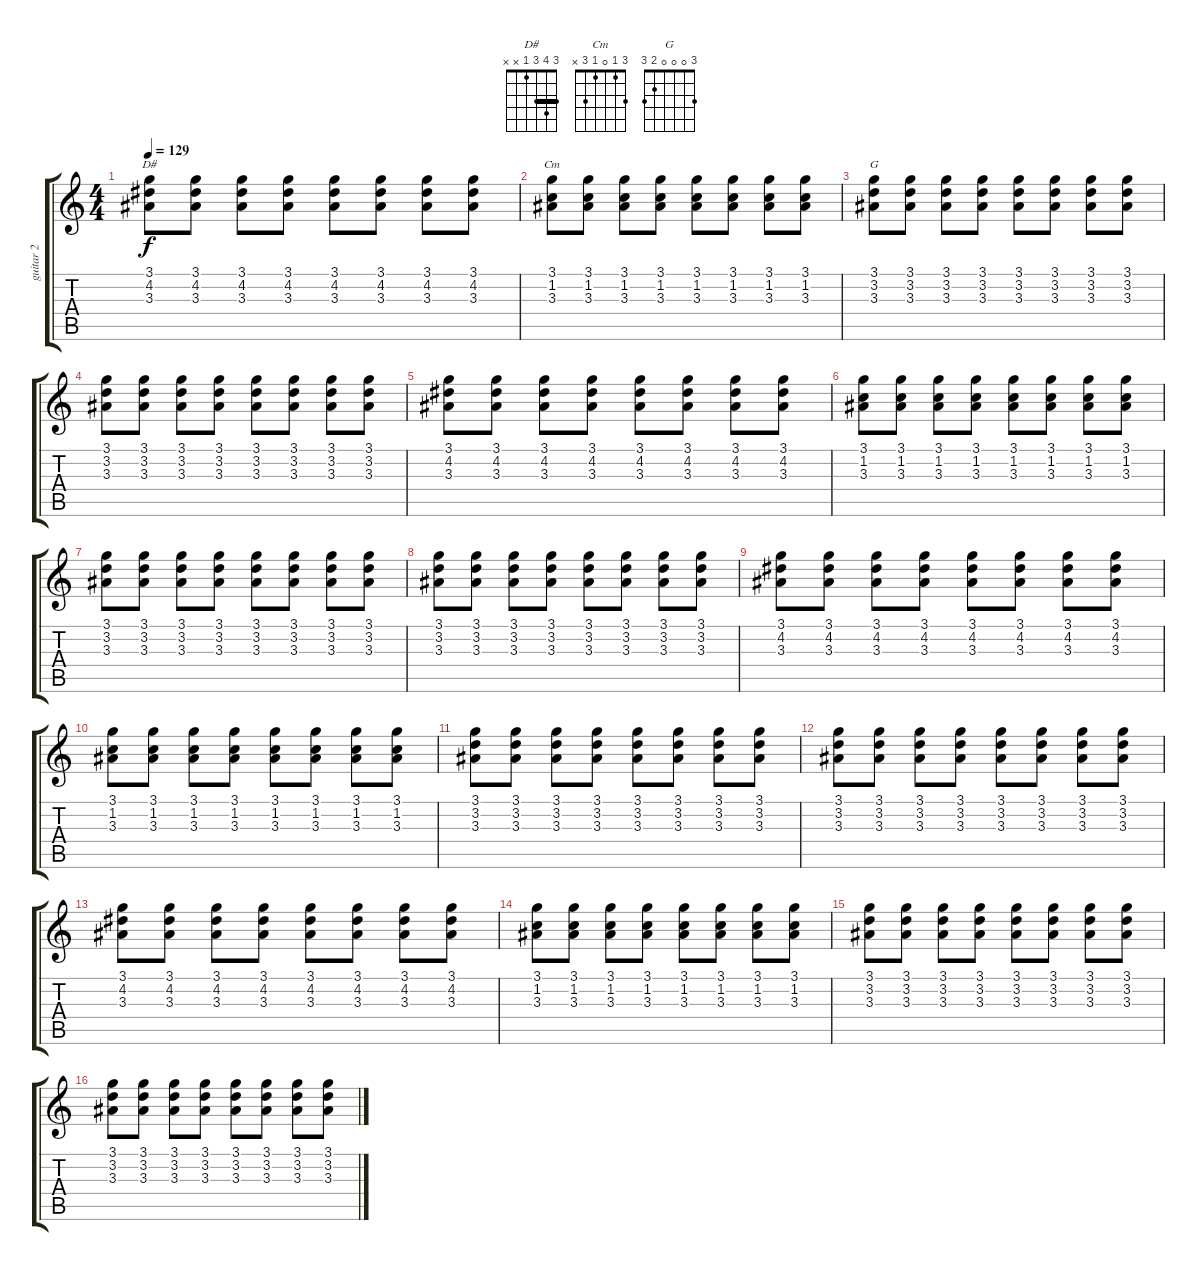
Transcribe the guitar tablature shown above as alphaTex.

\track ("guitar 2" "guitar 2") {instrument electricguitarjazz}
\staff {score tabs}
\tuning (E4 B3 G3 D3 A2 E2) {hide}
\chord ("D#" 3 4 3 1 x x) {barre 3}
\chord ("Cm" 3 1 0 1 3 x)
\chord ("G" 3 0 0 0 2 3)
\ts (4 4)
\tempo 129
\clef g2
\ks c
(3.1 4.2 3.3).8{ch "D#" dy f} (3.1 4.2 3.3).8 (3.1 4.2 3.3).8 (3.1 4.2 3.3).8 (3.1 4.2 3.3).8 (3.1 4.2 3.3).8 (3.1 4.2 3.3).8 (3.1 4.2 3.3).8 |
(3.1 1.2 3.3).8{ch "Cm"} (3.1 1.2 3.3).8 (3.1 1.2 3.3).8 (3.1 1.2 3.3).8 (3.1 1.2 3.3).8 (3.1 1.2 3.3).8 (3.1 1.2 3.3).8 (3.1 1.2 3.3).8 |
(3.1 3.2 3.3).8{ch "G"} (3.1 3.2 3.3).8 (3.1 3.2 3.3).8 (3.1 3.2 3.3).8 (3.1 3.2 3.3).8 (3.1 3.2 3.3).8 (3.1 3.2 3.3).8 (3.1 3.2 3.3).8 |
(3.1 3.2 3.3).8 (3.1 3.2 3.3).8 (3.1 3.2 3.3).8 (3.1 3.2 3.3).8 (3.1 3.2 3.3).8 (3.1 3.2 3.3).8 (3.1 3.2 3.3).8 (3.1 3.2 3.3).8 |
(3.1 4.2 3.3).8 (3.1 4.2 3.3).8 (3.1 4.2 3.3).8 (3.1 4.2 3.3).8 (3.1 4.2 3.3).8 (3.1 4.2 3.3).8 (3.1 4.2 3.3).8 (3.1 4.2 3.3).8 |
(3.1 1.2 3.3).8 (3.1 1.2 3.3).8 (3.1 1.2 3.3).8 (3.1 1.2 3.3).8 (3.1 1.2 3.3).8 (3.1 1.2 3.3).8 (3.1 1.2 3.3).8 (3.1 1.2 3.3).8 |
(3.1 3.2 3.3).8 (3.1 3.2 3.3).8 (3.1 3.2 3.3).8 (3.1 3.2 3.3).8 (3.1 3.2 3.3).8 (3.1 3.2 3.3).8 (3.1 3.2 3.3).8 (3.1 3.2 3.3).8 |
(3.1 3.2 3.3).8 (3.1 3.2 3.3).8 (3.1 3.2 3.3).8 (3.1 3.2 3.3).8 (3.1 3.2 3.3).8 (3.1 3.2 3.3).8 (3.1 3.2 3.3).8 (3.1 3.2 3.3).8 |
(3.1 4.2 3.3).8 (3.1 4.2 3.3).8 (3.1 4.2 3.3).8 (3.1 4.2 3.3).8 (3.1 4.2 3.3).8 (3.1 4.2 3.3).8 (3.1 4.2 3.3).8 (3.1 4.2 3.3).8 |
(3.1 1.2 3.3).8 (3.1 1.2 3.3).8 (3.1 1.2 3.3).8 (3.1 1.2 3.3).8 (3.1 1.2 3.3).8 (3.1 1.2 3.3).8 (3.1 1.2 3.3).8 (3.1 1.2 3.3).8 |
(3.1 3.2 3.3).8 (3.1 3.2 3.3).8 (3.1 3.2 3.3).8 (3.1 3.2 3.3).8 (3.1 3.2 3.3).8 (3.1 3.2 3.3).8 (3.1 3.2 3.3).8 (3.1 3.2 3.3).8 |
(3.1 3.2 3.3).8 (3.1 3.2 3.3).8 (3.1 3.2 3.3).8 (3.1 3.2 3.3).8 (3.1 3.2 3.3).8 (3.1 3.2 3.3).8 (3.1 3.2 3.3).8 (3.1 3.2 3.3).8 |
(3.1 4.2 3.3).8 (3.1 4.2 3.3).8 (3.1 4.2 3.3).8 (3.1 4.2 3.3).8 (3.1 4.2 3.3).8 (3.1 4.2 3.3).8 (3.1 4.2 3.3).8 (3.1 4.2 3.3).8 |
(3.1 1.2 3.3).8 (3.1 1.2 3.3).8 (3.1 1.2 3.3).8 (3.1 1.2 3.3).8 (3.1 1.2 3.3).8 (3.1 1.2 3.3).8 (3.1 1.2 3.3).8 (3.1 1.2 3.3).8 |
(3.1 3.2 3.3).8 (3.1 3.2 3.3).8 (3.1 3.2 3.3).8 (3.1 3.2 3.3).8 (3.1 3.2 3.3).8 (3.1 3.2 3.3).8 (3.1 3.2 3.3).8 (3.1 3.2 3.3).8 |
(3.1 3.2 3.3).8 (3.1 3.2 3.3).8 (3.1 3.2 3.3).8 (3.1 3.2 3.3).8 (3.1 3.2 3.3).8 (3.1 3.2 3.3).8 (3.1 3.2 3.3).8 (3.1 3.2 3.3).8
